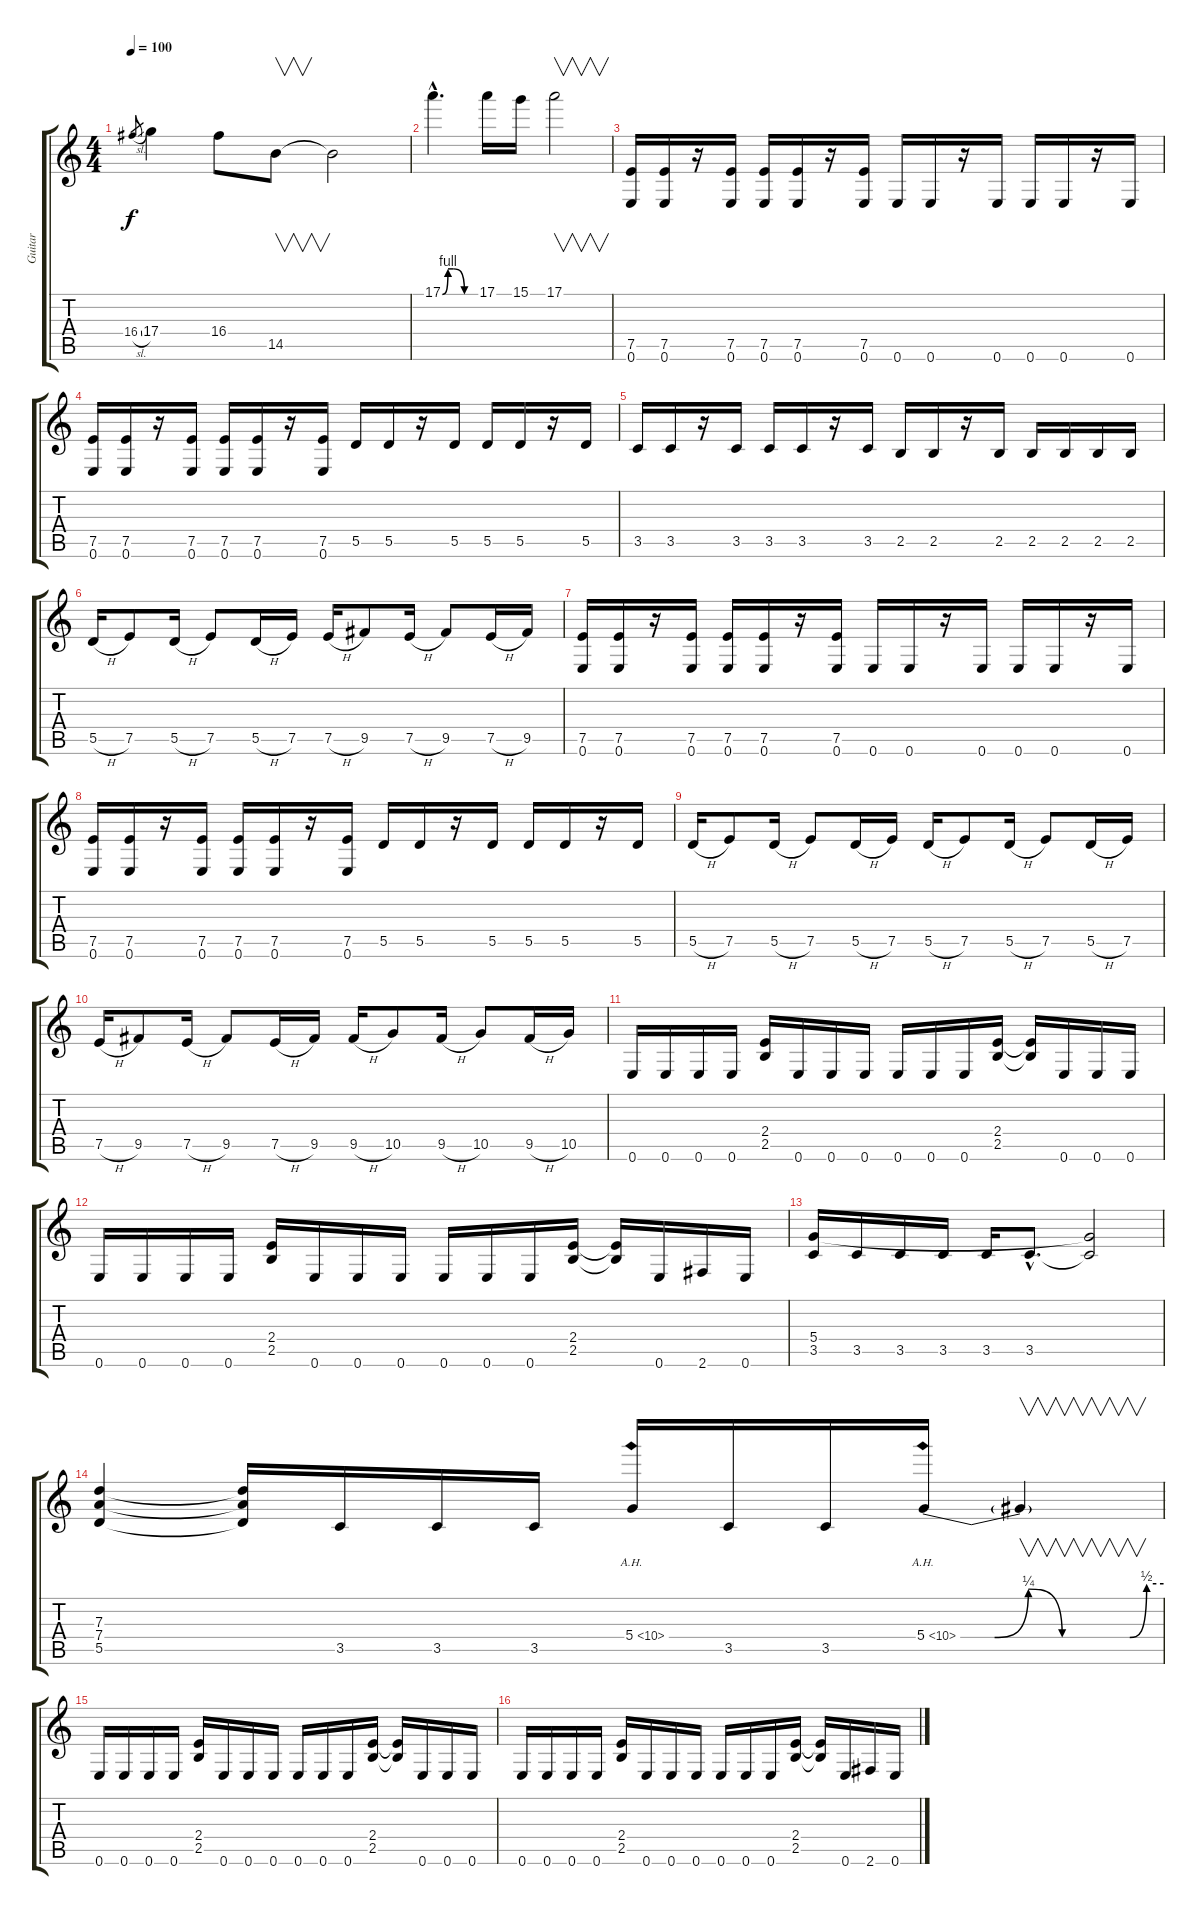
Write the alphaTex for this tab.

\track ("Guitar" "Guitar") {instrument distortionguitar}
\staff {score tabs}
\tuning (E4 B3 G3 D3 A2 E2) {hide}
\ts (4 4)
\tempo 100
\clef g2
\ks c
16.4{sl}.8{gr dy f} 17.4.4 16.4.8 14.5.8{v} 14.5{t}.2 |
17.1{be (custom 0 0 10 4 20 4 40 0 60 0) hac}.4{d} 17.1.16 15.1.16 17.1.2{v} |
(7.5 0.6).16 (7.5 0.6).16 r.16 (7.5 0.6).16 (7.5 0.6).16 (7.5 0.6).16 r.16 (7.5 0.6).16 0.6.16 0.6.16 r.16 0.6.16 0.6.16 0.6.16 r.16 0.6.16 |
(7.5 0.6).16 (7.5 0.6).16 r.16 (7.5 0.6).16 (7.5 0.6).16 (7.5 0.6).16 r.16 (7.5 0.6).16 5.5.16 5.5.16 r.16 5.5.16 5.5.16 5.5.16 r.16 5.5.16 |
3.5.16 3.5.16 r.16 3.5.16 3.5.16 3.5.16 r.16 3.5.16 2.5.16 2.5.16 r.16 2.5.16 2.5.16 2.5.16 2.5.16 2.5.16 |
5.5{h}.16 7.5.8 5.5{h}.16 7.5.8 5.5{h}.16 7.5.16 7.5{h}.16 9.5.8 7.5{h}.16 9.5.8 7.5{h}.16 9.5.16 |
(7.5 0.6).16 (7.5 0.6).16 r.16 (7.5 0.6).16 (7.5 0.6).16 (7.5 0.6).16 r.16 (7.5 0.6).16 0.6.16 0.6.16 r.16 0.6.16 0.6.16 0.6.16 r.16 0.6.16 |
(7.5 0.6).16 (7.5 0.6).16 r.16 (7.5 0.6).16 (7.5 0.6).16 (7.5 0.6).16 r.16 (7.5 0.6).16 5.5.16 5.5.16 r.16 5.5.16 5.5.16 5.5.16 r.16 5.5.16 |
5.5{h}.16 7.5.8 5.5{h}.16 7.5.8 5.5{h}.16 7.5.16 5.5{h}.16 7.5.8 5.5{h}.16 7.5.8 5.5{h}.16 7.5.16 |
7.5{h}.16 9.5.8 7.5{h}.16 9.5.8 7.5{h}.16 9.5.16 9.5{h}.16 10.5.8 9.5{h}.16 10.5.8 9.5{h}.16 10.5.16 |
0.6.16 0.6.16 0.6.16 0.6.16 (2.4 2.5).16 0.6.16 0.6.16 0.6.16 0.6.16 0.6.16 0.6.16 (2.4 2.5).16 (2.4{t} 2.5{t}).16 0.6.16 0.6.16 0.6.16 |
0.6.16 0.6.16 0.6.16 0.6.16 (2.4 2.5).16 0.6.16 0.6.16 0.6.16 0.6.16 0.6.16 0.6.16 (2.4 2.5).16 (2.4{t} 2.5{t}).16 0.6.16 2.6.16 0.6.16 |
(5.4 3.5).16 3.5.16 3.5.16 3.5.16 3.5.16 3.5{hac}.8{d} (5.4{t} 3.5{t}).2 |
(7.3 7.4 5.5).4 (7.3{t} 7.4{t} 5.5{t}).16 3.5.16 3.5.16 3.5.16 5.4{ah 5}.16 3.5.16 3.5.16 5.4{be (custom 0 0 10 0 20 1 30 0 50 0 55 2 60 2) ah 5}.16 5.4{t}.4{v} |
0.6.16 0.6.16 0.6.16 0.6.16 (2.4 2.5).16 0.6.16 0.6.16 0.6.16 0.6.16 0.6.16 0.6.16 (2.4 2.5).16 (2.4{t} 2.5{t}).16 0.6.16 0.6.16 0.6.16 |
0.6.16 0.6.16 0.6.16 0.6.16 (2.4 2.5).16 0.6.16 0.6.16 0.6.16 0.6.16 0.6.16 0.6.16 (2.4 2.5).16 (2.4{t} 2.5{t}).16 0.6.16 2.6.16 0.6.16
